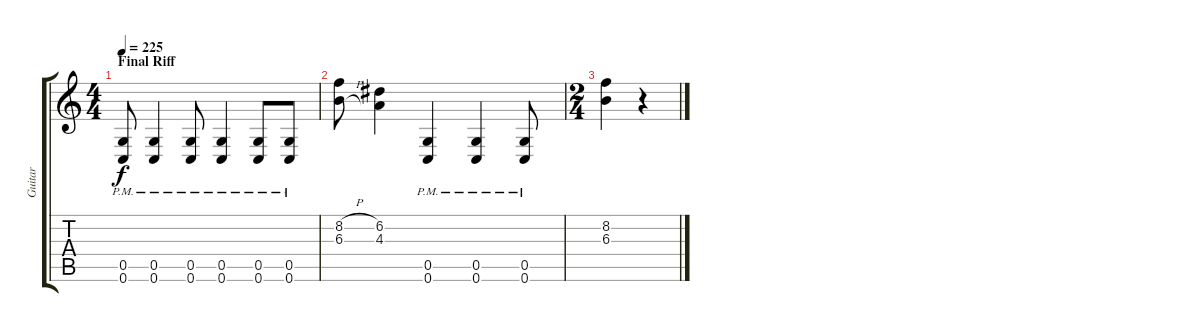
\track ("Guitar" "Guitar") {instrument distortionguitar}
\staff {score tabs}
\tuning (D4 A3 F3 C3 G2 C2) {hide}
\ts (4 4)
\section ("" "Final Riff")
\tempo 225
\clef g2
\ks c
(0.5{pm} 0.6{pm}).8{dy f} (0.5{pm} 0.6{pm}).4 (0.5{pm} 0.6{pm}).8 (0.5{pm} 0.6{pm}).4 (0.5{pm} 0.6{pm}).8 (0.5{pm} 0.6{pm}).8 |
(8.2{h} 6.3{h}).8 (6.2 4.3).4 (0.5{pm} 0.6{pm}).4 (0.5{pm} 0.6{pm}).4 (0.5{pm} 0.6{pm}).8 |
\ts (2 4)
(8.2 6.3).4 r.4
